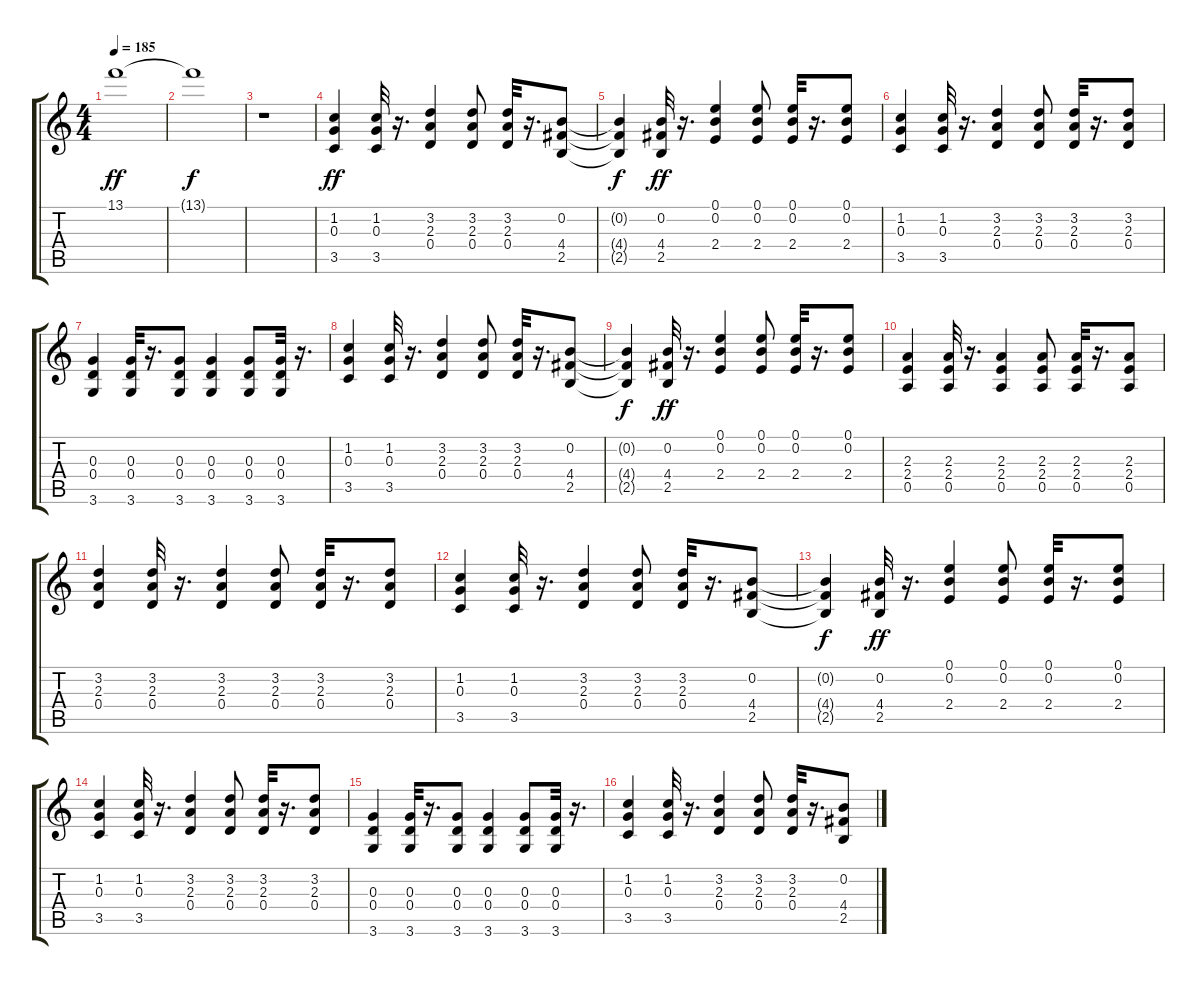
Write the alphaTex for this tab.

\track "" {instrument overdrivenguitar}
\staff {score tabs}
\tuning (E4 B3 G3 D3 A2 E2) {hide}
\ts (4 4)
\tempo 185
\clef g2
\ks c
13.1.1{dy ff} |
13.1{t}.1{dy f} |
r.1 |
(1.2 0.3 3.5).4{dy ff} (1.2 0.3 3.5).32 r.16{d} (3.2 2.3 0.4).4 (3.2 2.3 0.4).8 (3.2 2.3 0.4).32 r.16{d} (0.2 4.4 2.5).8 |
(0.2{t} 4.4{t} 2.5{t}).4{dy f} (0.2 4.4 2.5).32{dy ff} r.16{d} (0.1 0.2 2.4).4 (0.1 0.2 2.4).8 (0.1 0.2 2.4).32 r.16{d} (0.1 0.2 2.4).8 |
(1.2 0.3 3.5).4 (1.2 0.3 3.5).32 r.16{d} (3.2 2.3 0.4).4 (3.2 2.3 0.4).8 (3.2 2.3 0.4).32 r.16{d} (3.2 2.3 0.4).8 |
(0.3 0.4 3.6).4 (0.3 0.4 3.6).32 r.16{d} (0.3 0.4 3.6).8 (0.3 0.4 3.6).4 (0.3 0.4 3.6).8 (0.3 0.4 3.6).32 r.16{d} |
(1.2 0.3 3.5).4 (1.2 0.3 3.5).32 r.16{d} (3.2 2.3 0.4).4 (3.2 2.3 0.4).8 (3.2 2.3 0.4).32 r.16{d} (0.2 4.4 2.5).8 |
(0.2{t} 4.4{t} 2.5{t}).4{dy f} (0.2 4.4 2.5).32{dy ff} r.16{d} (0.1 0.2 2.4).4 (0.1 0.2 2.4).8 (0.1 0.2 2.4).32 r.16{d} (0.1 0.2 2.4).8 |
(2.3 2.4 0.5).4 (2.3 2.4 0.5).32 r.16{d} (2.3 2.4 0.5).4 (2.3 2.4 0.5).8 (2.3 2.4 0.5).32 r.16{d} (2.3 2.4 0.5).8 |
(3.2 2.3 0.4).4 (3.2 2.3 0.4).32 r.16{d} (3.2 2.3 0.4).4 (3.2 2.3 0.4).8 (3.2 2.3 0.4).32 r.16{d} (3.2 2.3 0.4).8 |
(1.2 0.3 3.5).4 (1.2 0.3 3.5).32 r.16{d} (3.2 2.3 0.4).4 (3.2 2.3 0.4).8 (3.2 2.3 0.4).32 r.16{d} (0.2 4.4 2.5).8 |
(0.2{t} 4.4{t} 2.5{t}).4{dy f} (0.2 4.4 2.5).32{dy ff} r.16{d} (0.1 0.2 2.4).4 (0.1 0.2 2.4).8 (0.1 0.2 2.4).32 r.16{d} (0.1 0.2 2.4).8 |
(1.2 0.3 3.5).4 (1.2 0.3 3.5).32 r.16{d} (3.2 2.3 0.4).4 (3.2 2.3 0.4).8 (3.2 2.3 0.4).32 r.16{d} (3.2 2.3 0.4).8 |
(0.3 0.4 3.6).4 (0.3 0.4 3.6).32 r.16{d} (0.3 0.4 3.6).8 (0.3 0.4 3.6).4 (0.3 0.4 3.6).8 (0.3 0.4 3.6).32 r.16{d} |
(1.2 0.3 3.5).4 (1.2 0.3 3.5).32 r.16{d} (3.2 2.3 0.4).4 (3.2 2.3 0.4).8 (3.2 2.3 0.4).32 r.16{d} (0.2 4.4 2.5).8
